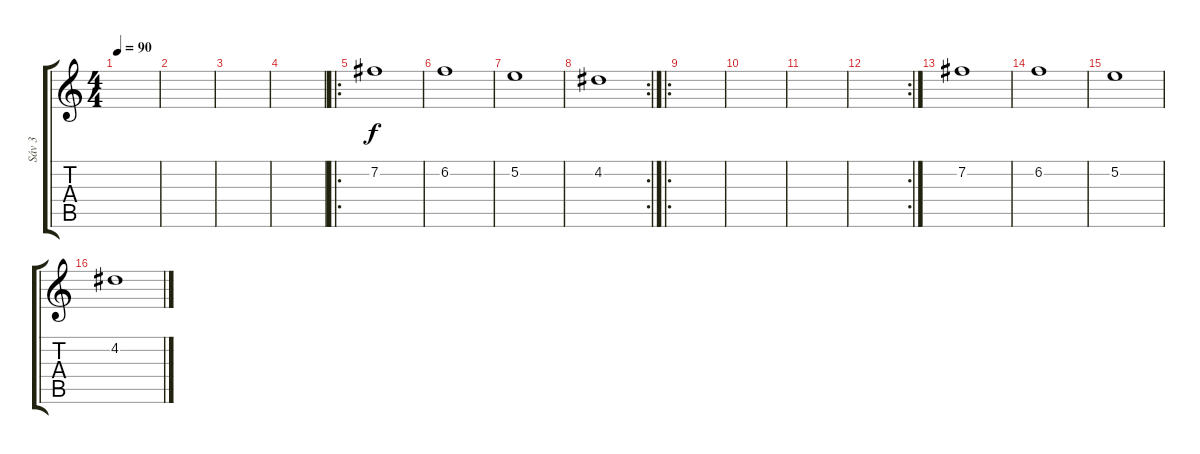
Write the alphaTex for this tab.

\track ("Sáv 3" "Sáv 3") {instrument distortionguitar}
\staff {score tabs}
\tuning (E4 B3 G3 D3 A2 E2) {hide}
\ts (4 4)
\tempo 90
\clef g2
\ks c
|
|
|
|
\ro
7.2.1 |
6.2.1 |
5.2.1 |
\rc 2
4.2.1 |
\ro
|
|
|
\rc 2
|
7.2.1 |
6.2.1 |
5.2.1 |
4.2.1
